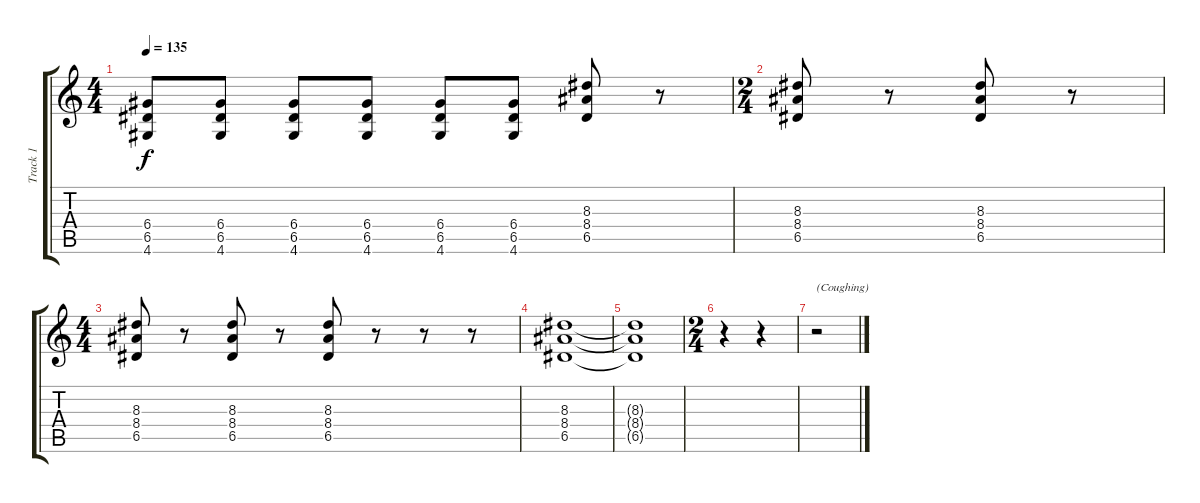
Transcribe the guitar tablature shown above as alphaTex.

\track ("Track 1" "Track 1") {instrument distortionguitar}
\staff {score tabs}
\tuning (E4 B3 G3 D3 A2 E2) {hide}
\ts (4 4)
\tempo 135
\clef g2
\ks c
(6.4 6.5 4.6).8{dy f} (6.4 6.5 4.6).8 (6.4 6.5 4.6).8 (6.4 6.5 4.6).8 (6.4 6.5 4.6).8 (6.4 6.5 4.6).8 (8.3 8.4 6.5).8 r.8 |
\ts (2 4)
(8.3 8.4 6.5).8 r.8 (8.3 8.4 6.5).8 r.8 |
\ts (4 4)
(8.3 8.4 6.5).8 r.8 (8.3 8.4 6.5).8 r.8 (8.3 8.4 6.5).8 r.8 r.8 r.8 |
(8.3 8.4 6.5).1 |
(8.3{t} 8.4{t} 6.5{t}).1 |
\ts (2 4)
r.4 r.4 |
r.2{txt "(Coughing)"}
